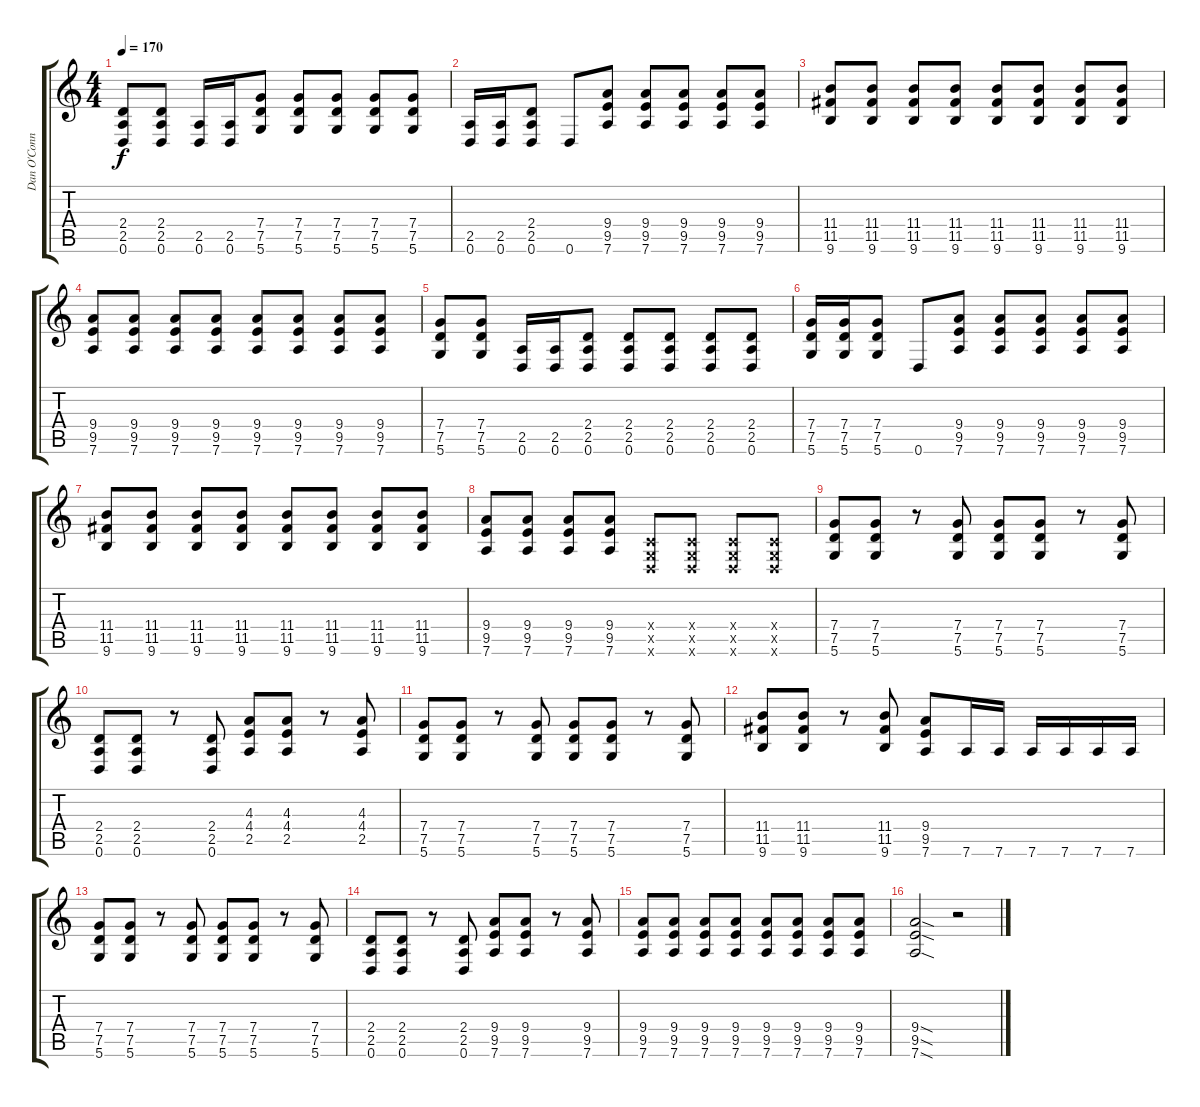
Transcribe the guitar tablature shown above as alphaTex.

\track ("Dan O'Connor" "Dan O'Conn") {instrument distortionguitar}
\staff {score tabs}
\tuning (D4 A3 F3 C3 G2 D2) {hide}
\ts (4 4)
\tempo 170
\clef g2
\ks c
(2.4 2.5 0.6).8{dy f} (2.4 2.5 0.6).8 (2.5 0.6).16 (2.5 0.6).16 (7.4 7.5 5.6).8 (7.4 7.5 5.6).8 (7.4 7.5 5.6).8 (7.4 7.5 5.6).8 (7.4 7.5 5.6).8 |
(2.5 0.6).16 (2.5 0.6).16 (2.4 2.5 0.6).8 0.6.8 (9.4 9.5 7.6).8 (9.4 9.5 7.6).8 (9.4 9.5 7.6).8 (9.4 9.5 7.6).8 (9.4 9.5 7.6).8 |
(11.4 11.5 9.6).8 (11.4 11.5 9.6).8 (11.4 11.5 9.6).8 (11.4 11.5 9.6).8 (11.4 11.5 9.6).8 (11.4 11.5 9.6).8 (11.4 11.5 9.6).8 (11.4 11.5 9.6).8 |
(9.4 9.5 7.6).8 (9.4 9.5 7.6).8 (9.4 9.5 7.6).8 (9.4 9.5 7.6).8 (9.4 9.5 7.6).8 (9.4 9.5 7.6).8 (9.4 9.5 7.6).8 (9.4 9.5 7.6).8 |
(7.4 7.5 5.6).8 (7.4 7.5 5.6).8 (2.5 0.6).16 (2.5 0.6).16 (2.4 2.5 0.6).8 (2.4 2.5 0.6).8 (2.4 2.5 0.6).8 (2.4 2.5 0.6).8 (2.4 2.5 0.6).8 |
(7.4 7.5 5.6).16 (7.4 7.5 5.6).16 (7.4 7.5 5.6).8 0.6.8 (9.4 9.5 7.6).8 (9.4 9.5 7.6).8 (9.4 9.5 7.6).8 (9.4 9.5 7.6).8 (9.4 9.5 7.6).8 |
(11.4 11.5 9.6).8 (11.4 11.5 9.6).8 (11.4 11.5 9.6).8 (11.4 11.5 9.6).8 (11.4 11.5 9.6).8 (11.4 11.5 9.6).8 (11.4 11.5 9.6).8 (11.4 11.5 9.6).8 |
(9.4 9.5 7.6).8 (9.4 9.5 7.6).8 (9.4 9.5 7.6).8 (9.4 9.5 7.6).8 (0.4{x} 0.5{x} 0.6{x}).8 (0.4{x} 0.5{x} 0.6{x}).8 (0.4{x} 0.5{x} 0.6{x}).8 (0.4{x} 0.5{x} 0.6{x}).8 |
(7.4 7.5 5.6).8 (7.4 7.5 5.6).8 r.8 (7.4 7.5 5.6).8 (7.4 7.5 5.6).8 (7.4 7.5 5.6).8 r.8 (7.4 7.5 5.6).8 |
(2.4 2.5 0.6).8 (2.4 2.5 0.6).8 r.8 (2.4 2.5 0.6).8 (4.3 4.4 2.5).8 (4.3 4.4 2.5).8 r.8 (4.3 4.4 2.5).8 |
(7.4 7.5 5.6).8 (7.4 7.5 5.6).8 r.8 (7.4 7.5 5.6).8 (7.4 7.5 5.6).8 (7.4 7.5 5.6).8 r.8 (7.4 7.5 5.6).8 |
(11.4 11.5 9.6).8 (11.4 11.5 9.6).8 r.8 (11.4 11.5 9.6).8 (9.4 9.5 7.6).8 7.6.16 7.6.16 7.6.16 7.6.16 7.6.16 7.6.16 |
(7.4 7.5 5.6).8 (7.4 7.5 5.6).8 r.8 (7.4 7.5 5.6).8 (7.4 7.5 5.6).8 (7.4 7.5 5.6).8 r.8 (7.4 7.5 5.6).8 |
(2.4 2.5 0.6).8 (2.4 2.5 0.6).8 r.8 (2.4 2.5 0.6).8 (9.4 9.5 7.6).8 (9.4 9.5 7.6).8 r.8 (9.4 9.5 7.6).8 |
(9.4 9.5 7.6).8 (9.4 9.5 7.6).8 (9.4 9.5 7.6).8 (9.4 9.5 7.6).8 (9.4 9.5 7.6).8 (9.4 9.5 7.6).8 (9.4 9.5 7.6).8 (9.4 9.5 7.6).8 |
(9.4{sod} 9.5{sod} 7.6{sod}).2 r.2
